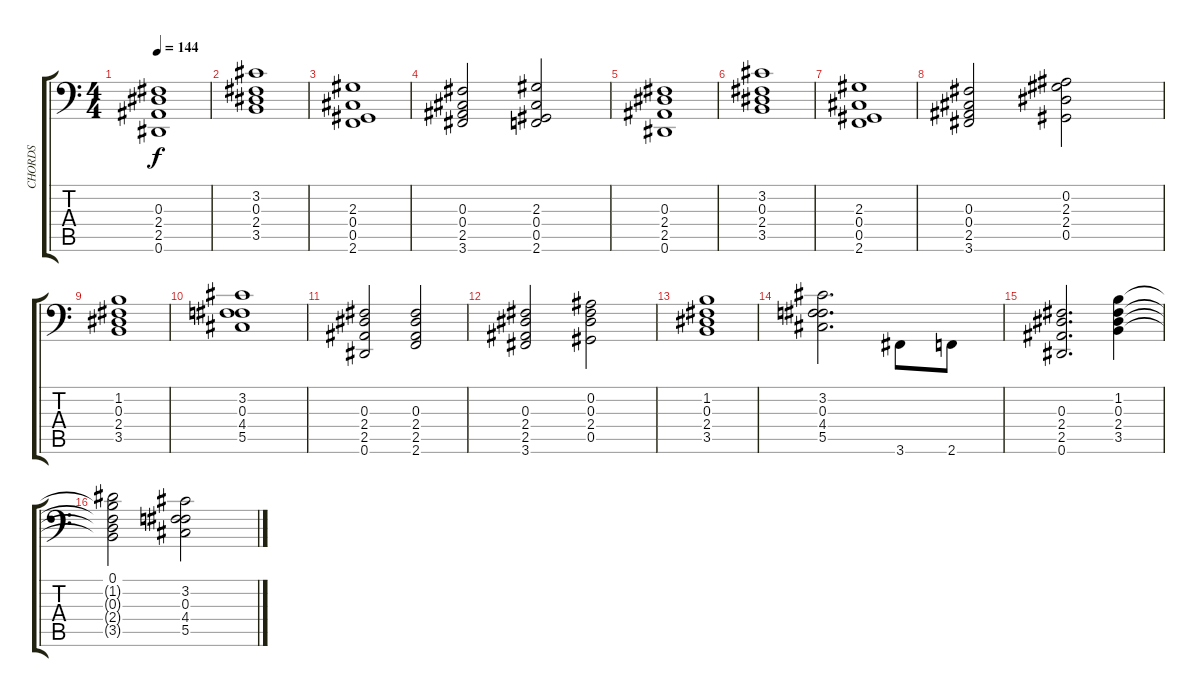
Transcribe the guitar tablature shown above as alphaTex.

\track ("CHORDS" "CHORDS") {instrument acousticguitarnylon}
\staff {score tabs}
\tuning (Eb3 Bb2 Gb2 Db2 Ab1 Eb1) {hide}
\ts (4 4)
\tempo 144
\clef f4
\ks c
(0.3 2.4 2.5 0.6).1{dy f} |
(3.2 0.3 2.4 3.5).1 |
(2.3 0.4 0.5 2.6).1 |
(0.3 0.4 2.5 3.6).2 (2.3 0.4 0.5 2.6).2 |
(0.3 2.4 2.5 0.6).1 |
(3.2 0.3 2.4 3.5).1 |
(2.3 0.4 0.5 2.6).1 |
(0.3 0.4 2.5 3.6).2 (0.2 2.3 2.4 0.5).2 |
(1.2 0.3 2.4 3.5).1 |
(3.2 0.3 4.4 5.5).1 |
(0.3 2.4 2.5 0.6).2{beam merge} (0.3 2.4 2.5 2.6).2 |
(0.3 2.4 2.5 3.6).2 (0.2 0.3 2.4 0.5).2 |
(1.2 0.3 2.4 3.5).1 |
(3.2 0.3 4.4 5.5).2{d beam merge} 3.6.8 2.6.8 |
(0.3 2.4 2.5 0.6).2{d} (1.2 0.3 2.4 3.5).4 |
(0.1 1.2{t} 0.3{t} 2.4{t} 3.5{t}).2 (3.2 0.3 4.4 5.5).2
